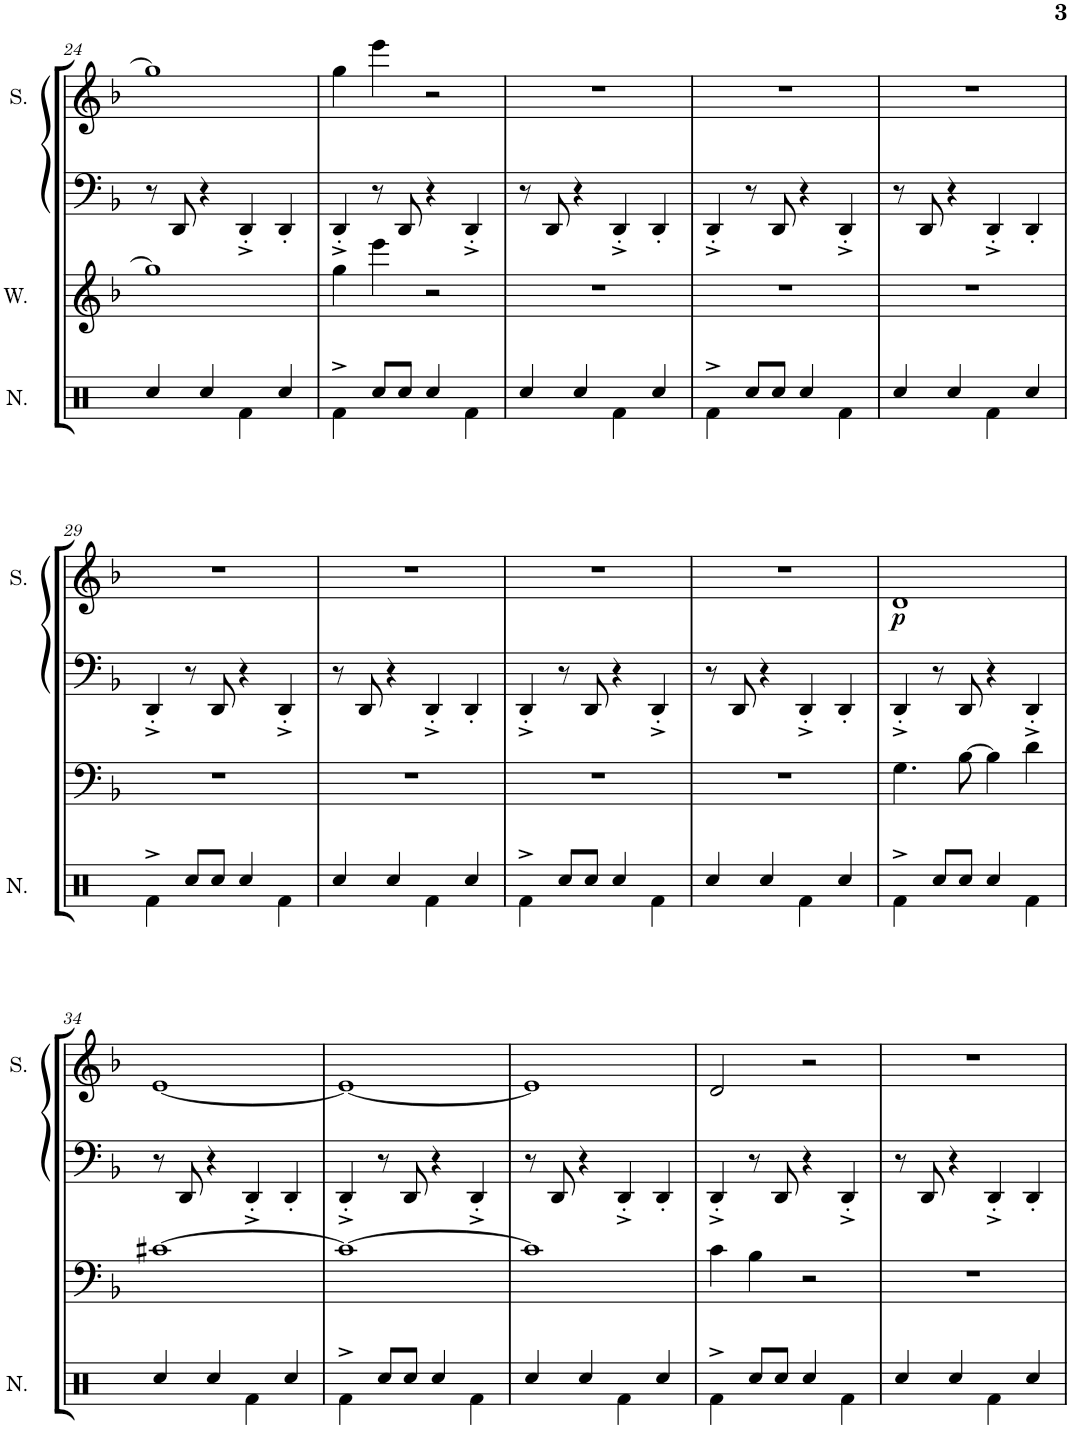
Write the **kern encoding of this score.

**kern	**kern	**kern	**kern	**kern	**dynam
*part5	*part4	*part3	*part2	*part1	*part1
*staff5	*staff4	*staff3	*staff2	*staff1	*staff1
*I"Noise	*I"Saw Synthesizer	*I"Wave	*I"Saw Synthesizer	*I"Square	*
*I'N.	*	*I'W.	*	*I'S.	*
!!LO:PB:g=z
*clefX	*clefF4	*clefG2	*clefF4	*clefG2	*
*k[]	*k[b-]	*k[b-]	*k[b-]	*k[b-]	*
*M2/2	*M2/2	*M2/2	*M2/2	*M2/2	*
*met(c|)	*met(c|)	*met(c|)	*met(c|)	*met(c|)	*
=24	=24	=24	=24	=24	=24
4Rcc/	1r	1gg#]	8r	1gg#]	.
.	.	.	8DD/	.	.
4Rcc/	.	.	4r	.	.
4Rf\	.	.	4DD'^/	.	.
4Rcc/	.	.	4DD'/	.	.
=25	=25	=25	=25	=25	=25
4Rf^\	1r	4gg\	4DD'^/	4gg\	.
8Rcc/L	.	4eee\	8r	4eee\	.
8Rcc/J	.	.	8DD/	.	.
4Rcc/	.	2r	4r	2r	.
4Rf\	.	.	4DD'^/	.	.
=26	=26	=26	=26	=26	=26
4Rcc/	1r	1r	8r	1r	.
.	.	.	8DD/	.	.
4Rcc/	.	.	4r	.	.
4Rf\	.	.	4DD'^/	.	.
4Rcc/	.	.	4DD'/	.	.
=27	=27	=27	=27	=27	=27
4Rf^\	1r	1r	4DD'^/	1r	.
8Rcc/L	.	.	8r	.	.
8Rcc/J	.	.	8DD/	.	.
4Rcc/	.	.	4r	.	.
4Rf\	.	.	4DD'^/	.	.
=28	=28	=28	=28	=28	=28
4Rcc/	1r	1r	8r	1r	.
.	.	.	8DD/	.	.
4Rcc/	.	.	4r	.	.
4Rf\	.	.	4DD'^/	.	.
4Rcc/	.	.	4DD'/	.	.
!!LO:LB:g=z
=29	=29	=29	=29	=29	=29
4Rf^\	1r	1r	4DD'^/	1r	.
8Rcc/L	.	.	8r	.	.
8Rcc/J	.	.	8DD/	.	.
4Rcc/	.	.	4r	.	.
4Rf\	.	.	4DD'^/	.	.
=30	=30	=30	=30	=30	=30
4Rcc/	1r	1r	8r	1r	.
.	.	.	8DD/	.	.
4Rcc/	.	.	4r	.	.
4Rf\	.	.	4DD'^/	.	.
4Rcc/	.	.	4DD'/	.	.
=31	=31	=31	=31	=31	=31
4Rf^\	1r	1r	4DD'^/	1r	.
8Rcc/L	.	.	8r	.	.
8Rcc/J	.	.	8DD/	.	.
4Rcc/	.	.	4r	.	.
4Rf\	.	.	4DD'^/	.	.
=32	=32	=32	=32	=32	=32
4Rcc/	1r	1r	8r	1r	.
.	.	.	8DD/	.	.
4Rcc/	.	.	4r	.	.
4Rf\	.	.	4DD'^/	.	.
4Rcc/	.	.	4DD'/	.	.
=33	=33	=33	=33	=33	=33
!	!	!	!	!	!LO:DY:b
4Rf^\	4.G\	1r	4DD'^/	1d	p
8Rcc/L	.	.	8r	.	.
8Rcc/J	[8B-\	.	8DD/	.	.
4Rcc/	4B-\]	.	4r	.	.
4Rf\	4d\	.	4DD'^/	.	.
!!LO:LB:g=z
=34	=34	=34	=34	=34	=34
4Rcc/	[1c#X	1r	8r	[1e	.
.	.	.	8DD/	.	.
4Rcc/	.	.	4r	.	.
4Rf\	.	.	4DD'^/	.	.
4Rcc/	.	.	4DD'/	.	.
=35	=35	=35	=35	=35	=35
4Rf^\	1c#_	1r	4DD'^/	1e_	.
8Rcc/L	.	.	8r	.	.
8Rcc/J	.	.	8DD/	.	.
4Rcc/	.	.	4r	.	.
4Rf\	.	.	4DD'^/	.	.
=36	=36	=36	=36	=36	=36
4Rcc/	1c#]	1r	8r	1e]	.
.	.	.	8DD/	.	.
4Rcc/	.	.	4r	.	.
4Rf\	.	.	4DD'^/	.	.
4Rcc/	.	.	4DD'/	.	.
=37	=37	=37	=37	=37	=37
4Rf^\	4c\	1r	4DD'^/	2d/	.
8Rcc/L	4B-\	.	8r	.	.
8Rcc/J	.	.	8DD/	.	.
4Rcc/	2r	.	4r	2r	.
4Rf\	.	.	4DD'^/	.	.
=38	=38	=38	=38	=38	=38
4Rcc/	1r	1r	8r	1r	.
.	.	.	8DD/	.	.
4Rcc/	.	.	4r	.	.
4Rf\	.	.	4DD'^/	.	.
4Rcc/	.	.	4DD'/	.	.
=	=	=	=	=	=
*-	*-	*-	*-	*-	*-
